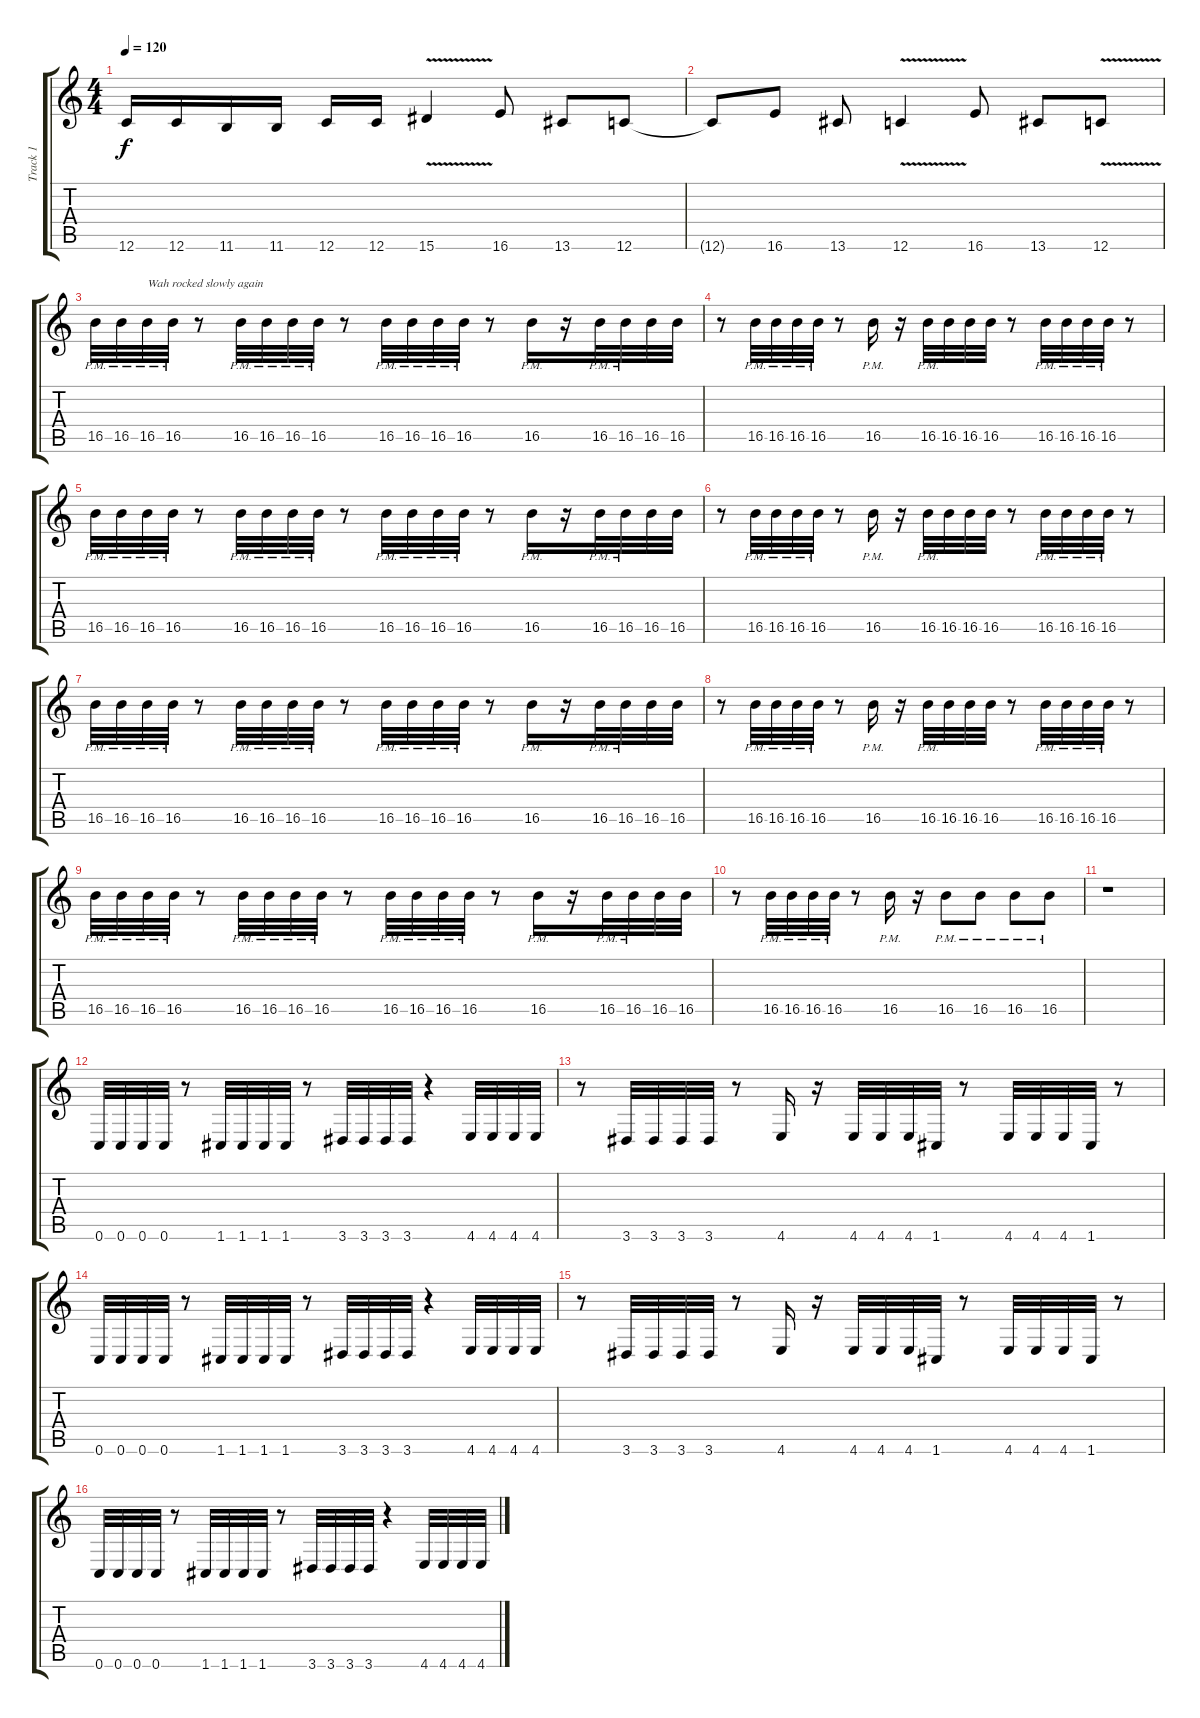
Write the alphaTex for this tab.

\track ("Track 1" "Track 1") {instrument distortionguitar}
\staff {score tabs}
\tuning (D4 A3 F3 C3 G2 C2) {hide}
\ts (4 4)
\tempo 120
\clef g2
\ks c
12.6.16{dy f} 12.6.16 11.6.16 11.6.16 12.6.16 12.6.16 15.6{v}.4 16.6.8 13.6.8 12.6.8 |
12.6{t}.8 16.6.8 13.6.8 12.6{v}.4 16.6.8 13.6.8 12.6{v}.8 |
16.5{pm}.32 16.5{pm}.32 16.5{pm}.32{txt "Wah rocked slowly again"} 16.5{pm}.32 r.8 16.5{pm}.32 16.5{pm}.32 16.5{pm}.32 16.5{pm}.32 r.8 16.5{pm}.32 16.5{pm}.32 16.5{pm}.32 16.5{pm}.32 r.8 16.5{pm}.16 r.16 16.5{pm}.32 16.5{pm}.32 16.5.32 16.5.32 |
r.8 16.5{pm}.32 16.5{pm}.32 16.5{pm}.32 16.5{pm}.32 r.8 16.5{pm}.16 r.16 16.5{pm}.32 16.5{pm}.32 16.5.32 16.5.32 r.8 16.5{pm}.32 16.5{pm}.32 16.5{pm}.32 16.5{pm}.32 r.8 |
16.5{pm}.32 16.5{pm}.32 16.5{pm}.32 16.5{pm}.32 r.8 16.5{pm}.32 16.5{pm}.32 16.5{pm}.32 16.5{pm}.32 r.8 16.5{pm}.32 16.5{pm}.32 16.5{pm}.32 16.5{pm}.32 r.8 16.5{pm}.16 r.16 16.5{pm}.32 16.5{pm}.32 16.5.32 16.5.32 |
r.8 16.5{pm}.32 16.5{pm}.32 16.5{pm}.32 16.5{pm}.32 r.8 16.5{pm}.16 r.16 16.5{pm}.32 16.5{pm}.32 16.5.32 16.5.32 r.8 16.5{pm}.32 16.5{pm}.32 16.5{pm}.32 16.5{pm}.32 r.8 |
16.5{pm}.32 16.5{pm}.32 16.5{pm}.32 16.5{pm}.32 r.8 16.5{pm}.32 16.5{pm}.32 16.5{pm}.32 16.5{pm}.32 r.8 16.5{pm}.32 16.5{pm}.32 16.5{pm}.32 16.5{pm}.32 r.8 16.5{pm}.16 r.16 16.5{pm}.32 16.5{pm}.32 16.5.32 16.5.32 |
r.8 16.5{pm}.32 16.5{pm}.32 16.5{pm}.32 16.5{pm}.32 r.8 16.5{pm}.16 r.16 16.5{pm}.32 16.5{pm}.32 16.5.32 16.5.32 r.8 16.5{pm}.32 16.5{pm}.32 16.5{pm}.32 16.5{pm}.32 r.8 |
16.5{pm}.32 16.5{pm}.32 16.5{pm}.32 16.5{pm}.32 r.8 16.5{pm}.32 16.5{pm}.32 16.5{pm}.32 16.5{pm}.32 r.8 16.5{pm}.32 16.5{pm}.32 16.5{pm}.32 16.5{pm}.32 r.8 16.5{pm}.16 r.16 16.5{pm}.32 16.5{pm}.32 16.5.32 16.5.32 |
r.8 16.5{pm}.32 16.5{pm}.32 16.5{pm}.32 16.5{pm}.32 r.8 16.5{pm}.16 r.16 16.5{pm}.8 16.5{pm}.8 16.5{pm}.8 16.5{pm}.8 |
r.1 |
0.6.32 0.6.32 0.6.32 0.6.32 r.8 1.6.32 1.6.32 1.6.32 1.6.32 r.8 3.6.32 3.6.32 3.6.32 3.6.32 r.4 4.6.32 4.6.32 4.6.32 4.6.32 |
r.8 3.6.32 3.6.32 3.6.32 3.6.32 r.8 4.6.16 r.16 4.6.32 4.6.32 4.6.32 1.6.32 r.8 4.6.32 4.6.32 4.6.32 1.6.32 r.8 |
0.6.32 0.6.32 0.6.32 0.6.32 r.8 1.6.32 1.6.32 1.6.32 1.6.32 r.8 3.6.32 3.6.32 3.6.32 3.6.32 r.4 4.6.32 4.6.32 4.6.32 4.6.32 |
r.8 3.6.32 3.6.32 3.6.32 3.6.32 r.8 4.6.16 r.16 4.6.32 4.6.32 4.6.32 1.6.32 r.8 4.6.32 4.6.32 4.6.32 1.6.32 r.8 |
0.6.32 0.6.32 0.6.32 0.6.32 r.8 1.6.32 1.6.32 1.6.32 1.6.32 r.8 3.6.32 3.6.32 3.6.32 3.6.32 r.4 4.6.32 4.6.32 4.6.32 4.6.32
